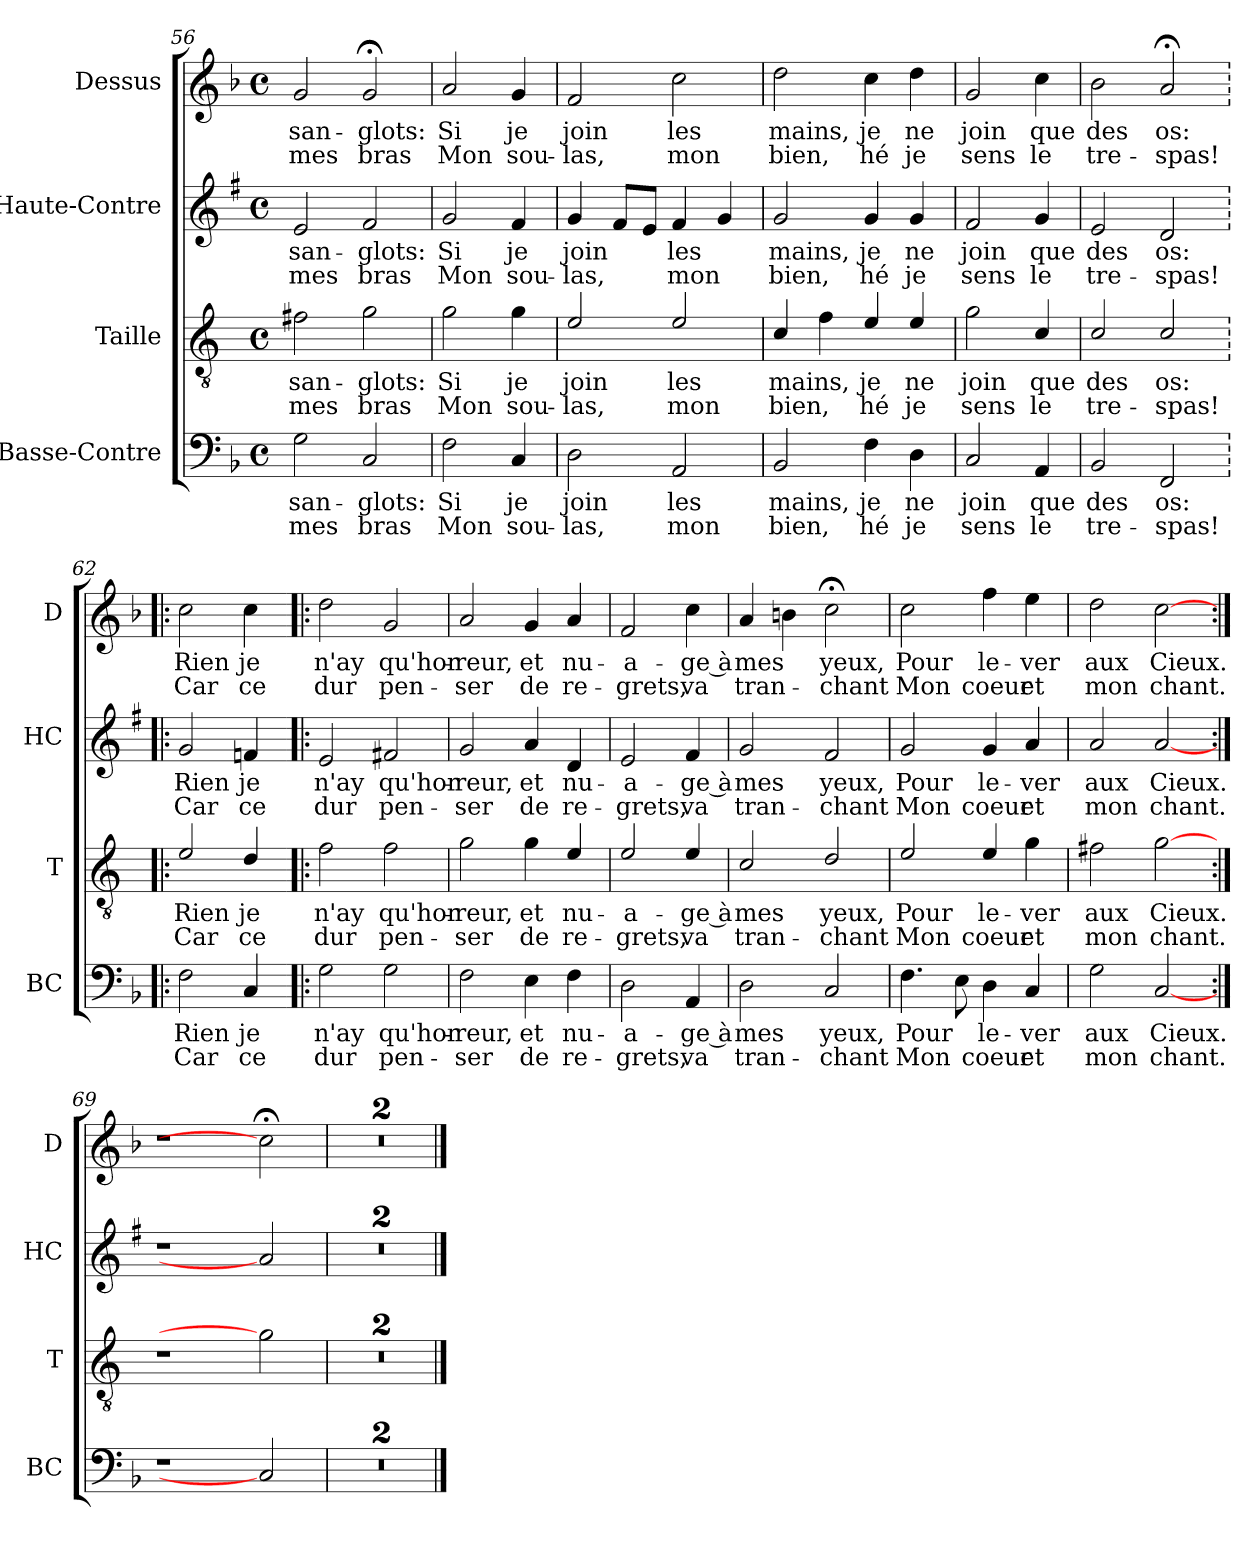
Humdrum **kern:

**kern	**text	**text	**kern	**text	**text	**kern	**text	**text	**kern	**text	**text
*part4	*part4	*part4	*part3	*part3	*part3	*part2	*part2	*part2	*part1	*part1	*part1
*staff4	*staff4	*staff4	*staff3	*staff3	*staff3	*staff2	*staff2	*staff2	*staff1	*staff1	*staff1
*I"Basse-Contre	*	*	*I"Taille	*	*	*I"Haute-Contre	*	*	*I"Dessus	*	*
*I'BC	*	*	*I'T	*	*	*I'HC	*	*	*I'D	*	*
*clefF4	*	*	*clefGv2	*	*	*clefG2	*	*	*clefG2	*	*
*	*	*	*ITrd4c7	*	*	*ITrd1c2	*	*	*	*	*
*k[b-]	*	*	*k[b-]	*	*	*k[b-]	*	*	*k[b-]	*	*
*F:	*	*	*F:	*	*	*F:	*	*	*F:	*	*
*M4/4	*	*	*M4/4	*	*	*M4/4	*	*	*M4/4	*	*
*met(c)	*	*	*met(c)	*	*	*met(c)	*	*	*met(c)	*	*
=56	=56	=56	=56	=56	=56	=56	=56	=56	=56	=56	=56
!	!LO:LY:b	!LO:LY:b	!	!LO:LY:b	!LO:LY:b	!	!LO:LY:b	!LO:LY:b	!	!LO:LY:b	!LO:LY:b
2G\	san-	mes	2Bn\	san-	mes	2d/	san-	mes	2g/	san-	mes
!	!LO:LY:b	!LO:LY:b	!	!LO:LY:b	!LO:LY:b	!	!LO:LY:b	!LO:LY:b	!	!LO:LY:b	!LO:LY:b
2C/	-glots:	bras	2c\	-glots:	bras	2e/	-glots:	bras	2g;</	-glots:	bras
=57!	=57!	=57!	=57!	=57!	=57!	=57!	=57!	=57!	=57!	=57!	=57!
!	!LO:LY:b	!LO:LY:b	!	!LO:LY:b	!LO:LY:b	!	!LO:LY:b	!LO:LY:b	!	!LO:LY:b	!LO:LY:b
2F\	Si	Mon	2c\	Si	Mon	2f/	Si	Mon	2a/	Si	Mon
!	!LO:LY:b	!LO:LY:b	!	!LO:LY:b	!LO:LY:b	!	!LO:LY:b	!LO:LY:b	!	!LO:LY:b	!LO:LY:b
4C/	je	sou-	4c\	je	sou-	4e/	je	sou-	4g/	je	sou-
=58	=58	=58	=58	=58	=58	=58	=58	=58	=58	=58	=58
!	!LO:LY:b	!LO:LY:b	!	!LO:LY:b	!LO:LY:b	!	!LO:LY:b	!LO:LY:b	!	!LO:LY:b	!LO:LY:b
2D\	join	-las,	2A/	join	-las,	4f/	join	-las,	2f/	join	-las,
.	.	.	.	.	.	8e/L	.	.	.	.	.
.	.	.	.	.	.	8d/J	.	.	.	.	.
!	!LO:LY:b	!LO:LY:b	!	!LO:LY:b	!LO:LY:b	!	!LO:LY:b	!LO:LY:b	!	!LO:LY:b	!LO:LY:b
2AA/	les	mon	2A/	les	mon	4e/	les	mon	2cc\	les	mon
.	.	.	.	.	.	4f/	.	.	.	.	.
=59	=59	=59	=59	=59	=59	=59	=59	=59	=59	=59	=59
!	!LO:LY:b	!LO:LY:b	!	!LO:LY:b	!LO:LY:b	!	!LO:LY:b	!LO:LY:b	!	!LO:LY:b	!LO:LY:b
2BB-/	mains,	bien,	4F/	mains,	bien,	2f/	mains,	bien,	2dd\	mains,	bien,
.	.	.	4B-\	.	.	.	.	.	.	.	.
!	!LO:LY:b	!LO:LY:b	!	!LO:LY:b	!LO:LY:b	!	!LO:LY:b	!LO:LY:b	!	!LO:LY:b	!LO:LY:b
4F\	je	hé	4A/	je	hé	4f/	je	hé	4cc\	je	hé
!	!LO:LY:b	!LO:LY:b	!	!LO:LY:b	!LO:LY:b	!	!LO:LY:b	!LO:LY:b	!	!LO:LY:b	!LO:LY:b
4D\	ne	je	4A/	ne	je	4f/	ne	je	4dd\	ne	je
=60	=60	=60	=60	=60	=60	=60	=60	=60	=60	=60	=60
!	!LO:LY:b	!LO:LY:b	!	!LO:LY:b	!LO:LY:b	!	!LO:LY:b	!LO:LY:b	!	!LO:LY:b	!LO:LY:b
2C/	join	sens	2c\	join	sens	2e/	join	sens	2g/	join	sens
!	!LO:LY:b	!LO:LY:b	!	!LO:LY:b	!LO:LY:b	!	!LO:LY:b	!LO:LY:b	!	!LO:LY:b	!LO:LY:b
4AA/	que	le	4F/	que	le	4f/	que	le	4cc\	que	le
=61	=61	=61	=61	=61	=61	=61	=61	=61	=61	=61	=61
!	!LO:LY:b	!LO:LY:b	!	!LO:LY:b	!LO:LY:b	!	!LO:LY:b	!LO:LY:b	!	!LO:LY:b	!LO:LY:b
2BB-/	des	tre-	2F/	des	tre-	2d/	des	tre-	2b-\	des	tre-
!	!LO:LY:b	!LO:LY:b	!	!LO:LY:b	!LO:LY:b	!	!LO:LY:b	!LO:LY:b	!	!LO:LY:b	!LO:LY:b
2FF/	os:	-spas!	2F/	os:	-spas!	2c/	os:	-spas!	2a;</	os:	-spas!
=62!:	=62!:	=62!:	=62!:	=62!:	=62!:	=62!:	=62!:	=62!:	=62!:	=62!:	=62!:
!	!LO:LY:b	!LO:LY:b	!	!LO:LY:b	!LO:LY:b	!	!LO:LY:b	!LO:LY:b	!	!LO:LY:b	!LO:LY:b
2F\	Rien	Car	2A/	Rien	Car	2f/	Rien	Car	2cc\	Rien	Car
!	!LO:LY:b	!LO:LY:b	!	!LO:LY:b	!LO:LY:b	!	!LO:LY:b	!LO:LY:b	!	!LO:LY:b	!LO:LY:b
4C/	je	ce	4G/	je	ce	4e-X/	je	ce	4cc\	je	ce
=63	=63	=63	=63	=63	=63	=63	=63	=63	=63	=63	=63
!	!LO:LY:b	!LO:LY:b	!	!LO:LY:b	!LO:LY:b	!	!LO:LY:b	!LO:LY:b	!	!LO:LY:b	!LO:LY:b
2G\	n'ay	dur	2B-\	n'ay	dur	2d/	n'ay	dur	2dd\	n'ay	dur
!	!LO:LY:b	!LO:LY:b	!	!LO:LY:b	!LO:LY:b	!	!LO:LY:b	!LO:LY:b	!	!LO:LY:b	!LO:LY:b
2G\	qu'hor-	pen-	2B-\	qu'hor-	pen-	2eni/	qu'hor-	pen-	2g/	qu'hor-	pen-
!!LO:LB:g=z
=64	=64	=64	=64	=64	=64	=64	=64	=64	=64	=64	=64
!	!LO:LY:b	!LO:LY:b	!	!LO:LY:b	!LO:LY:b	!	!LO:LY:b	!LO:LY:b	!	!LO:LY:b	!LO:LY:b
2F\	-reur,	-ser	2c\	-reur,	-ser	2f/	-reur,	-ser	2a/	-reur,	-ser
!	!LO:LY:b	!LO:LY:b	!	!LO:LY:b	!LO:LY:b	!	!LO:LY:b	!LO:LY:b	!	!LO:LY:b	!LO:LY:b
4E\	et	de	4c\	et	de	4g/	et	de	4g/	et	de
!	!LO:LY:b	!LO:LY:b	!	!LO:LY:b	!LO:LY:b	!	!LO:LY:b	!LO:LY:b	!	!LO:LY:b	!LO:LY:b
4F\	nu-	re-	4A/	nu-	re-	4c/	nu-	re-	4a/	nu-	re-
=65	=65	=65	=65	=65	=65	=65	=65	=65	=65	=65	=65
!	!LO:LY:b	!LO:LY:b	!	!LO:LY:b	!LO:LY:b	!	!LO:LY:b	!LO:LY:b	!	!LO:LY:b	!LO:LY:b
2D\	-a-	-grets,	2A/	-a-	-grets,	2d/	-a-	-grets,	2f/	-a-	-grets,
!	!LO:LY:b	!LO:LY:b	!	!LO:LY:b	!LO:LY:b	!	!LO:LY:b	!LO:LY:b	!	!LO:LY:b	!LO:LY:b
4AA/	-ge à	va	4A/	-ge à	va	4e/	-ge à	va	4cc\	-ge à	va
=66	=66	=66	=66	=66	=66	=66	=66	=66	=66	=66	=66
!	!LO:LY:b	!LO:LY:b	!	!LO:LY:b	!LO:LY:b	!	!LO:LY:b	!LO:LY:b	!	!LO:LY:b	!LO:LY:b
2D\	mes	tran-	2F/	mes	tran-	2f/	mes	tran-	4a/	mes	tran-
.	.	.	.	.	.	.	.	.	4bn\	.	.
!	!LO:LY:b	!LO:LY:b	!	!LO:LY:b	!LO:LY:b	!	!LO:LY:b	!LO:LY:b	!	!LO:LY:b	!LO:LY:b
2C/	yeux,	-chant	2G/	yeux,	-chant	2e/	yeux,	-chant	2cc;<\	yeux,	-chant
=67!	=67!	=67!	=67!	=67!	=67!	=67!	=67!	=67!	=67!	=67!	=67!
!	!LO:LY:b	!LO:LY:b	!	!LO:LY:b	!LO:LY:b	!	!LO:LY:b	!LO:LY:b	!	!LO:LY:b	!LO:LY:b
4.F\	Pour	Mon	2A/	Pour	Mon	2f/	Pour	Mon	2cc\	Pour	Mon
8E\	.	.	.	.	.	.	.	.	.	.	.
!	!LO:LY:b	!LO:LY:b	!	!LO:LY:b	!LO:LY:b	!	!LO:LY:b	!LO:LY:b	!	!LO:LY:b	!LO:LY:b
4D\	le-	coeur	4A/	le-	coeur	4f/	le-	coeur	4ff\	le-	coeur
!	!LO:LY:b	!LO:LY:b	!	!LO:LY:b	!LO:LY:b	!	!LO:LY:b	!LO:LY:b	!	!LO:LY:b	!LO:LY:b
4C/	-ver	et	4c\	-ver	et	4g/	-ver	et	4ee\	-ver	et
=68	=68	=68	=68	=68	=68	=68	=68	=68	=68	=68	=68
!	!LO:LY:b	!LO:LY:b	!	!LO:LY:b	!LO:LY:b	!	!LO:LY:b	!LO:LY:b	!	!LO:LY:b	!LO:LY:b
2G\	aux	mon	2Bn\	aux	mon	2g/	aux	mon	2dd\	aux	mon
!	!LO:LY:b	!LO:LY:b	!	!LO:LY:b	!LO:LY:b	!	!LO:LY:b	!LO:LY:b	!	!LO:LY:b	!LO:LY:b
[2C	Cieux.	chant.	[2c	Cieux.	chant.	[2g	Cieux.	chant.	[2cc	Cieux.	chant.
=69:|!	=69:|!	=69:|!	=69:|!	=69:|!	=69:|!	=69:|!	=69:|!	=69:|!	=69:|!	=69:|!	=69:|!
1r	.	.	1r	.	.	1r	.	.	1r	.	.
2C]	.	.	2c]	.	.	2g]	.	.	2cc;<]	.	.
=70	=70	=70	=70	=70	=70	=70	=70	=70	=70	=70	=70
1r	.	.	1r	.	.	1r	.	.	1r	.	.
=71	=71	=71	=71	=71	=71	=71	=71	=71	=71	=71	=71
1r	.	.	1r	.	.	1r	.	.	1r	.	.
==	==	==	==	==	==	==	==	==	==	==	==
*-	*-	*-	*-	*-	*-	*-	*-	*-	*-	*-	*-
